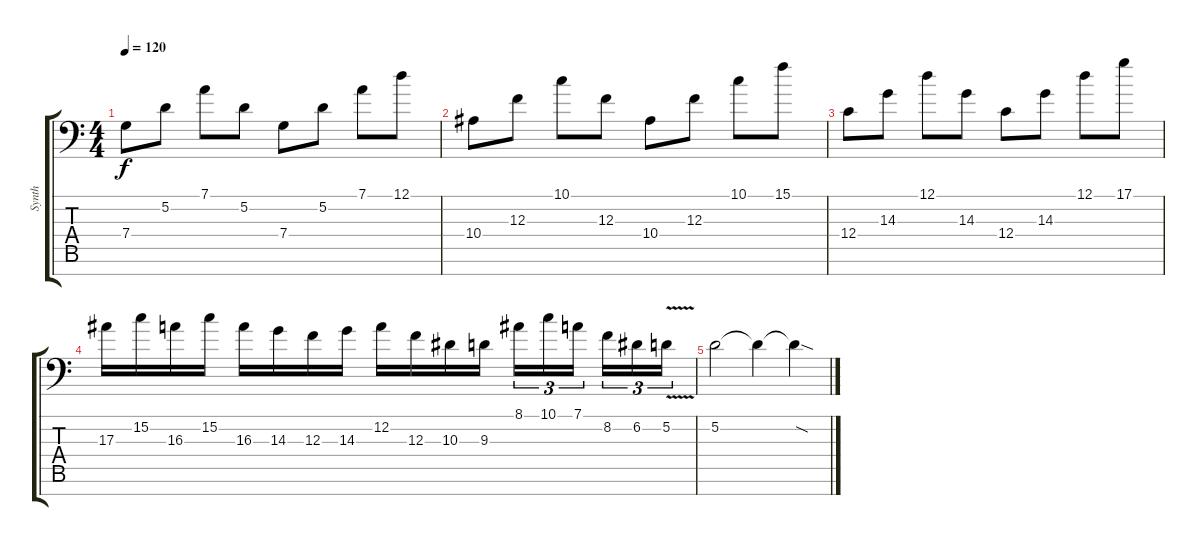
\track ("Synth" "Synth") {instrument tremolostrings}
\staff {score tabs}
\tuning (D4 A3 F3 C3 G2 D2 G1) {hide}
\ts (4 4)
\tempo 120
\clef f4
\ks c
7.4.8{dy f} 5.2.8 7.1.8 5.2.8 7.4.8 5.2.8 7.1.8 12.1.8 |
10.4.8 12.3.8 10.1.8 12.3.8 10.4.8 12.3.8 10.1.8 15.1.8 |
12.4.8 14.3.8 12.1.8 14.3.8 12.4.8 14.3.8 12.1.8 17.1.8 |
17.3.16 15.2.16 16.3.16 15.2.16 16.3.16 14.3.16 12.3.16 14.3.16 12.2.16 12.3.16 10.3.16 9.3.16 8.1.16{tu (3 2)} 10.1.16{tu (3 2)} 7.1.16{tu (3 2) beam splitsecondary} 8.2.16{tu (3 2)} 6.2.16{tu (3 2)} 5.2{v}.16{tu (3 2)} |
5.2.2 5.2{t}.4 5.2{sod t}.4
